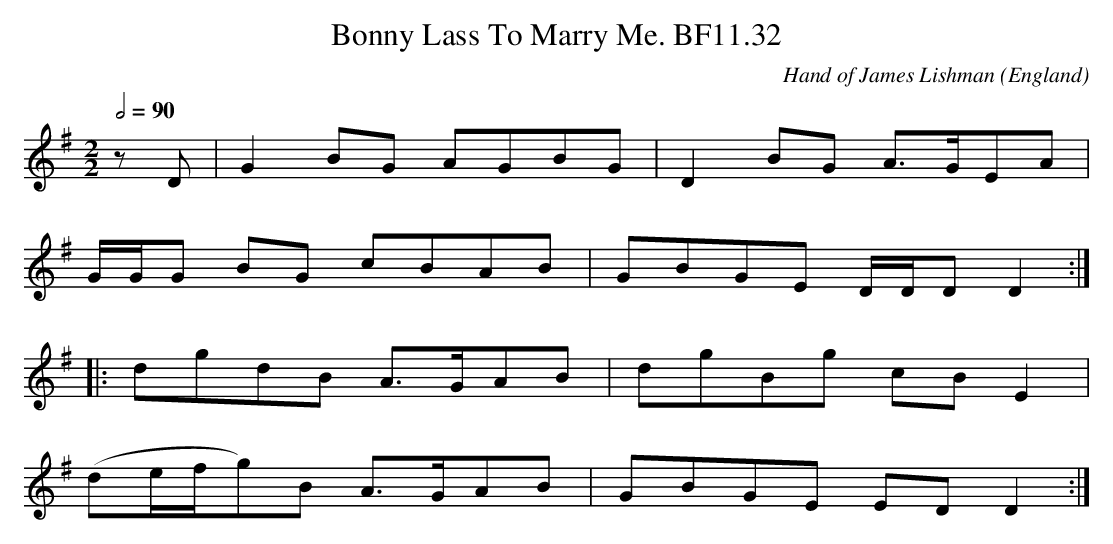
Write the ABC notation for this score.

X:1
T:Bonny Lass To Marry Me. BF11.32
C:Hand of James Lishman
L:1/8
M:2/2
O:England
Q:1/2=90
K:G major
zD|G2BG AGBG|D2BG A>GEA|!
G/2G/2G BG cBAB|GBGE D/2D/2DD2:|!
|:dgdB A>GAB|dgBg cBE2|!
(de/2f/2g)B A>GAB|GBGE ED D2:|
